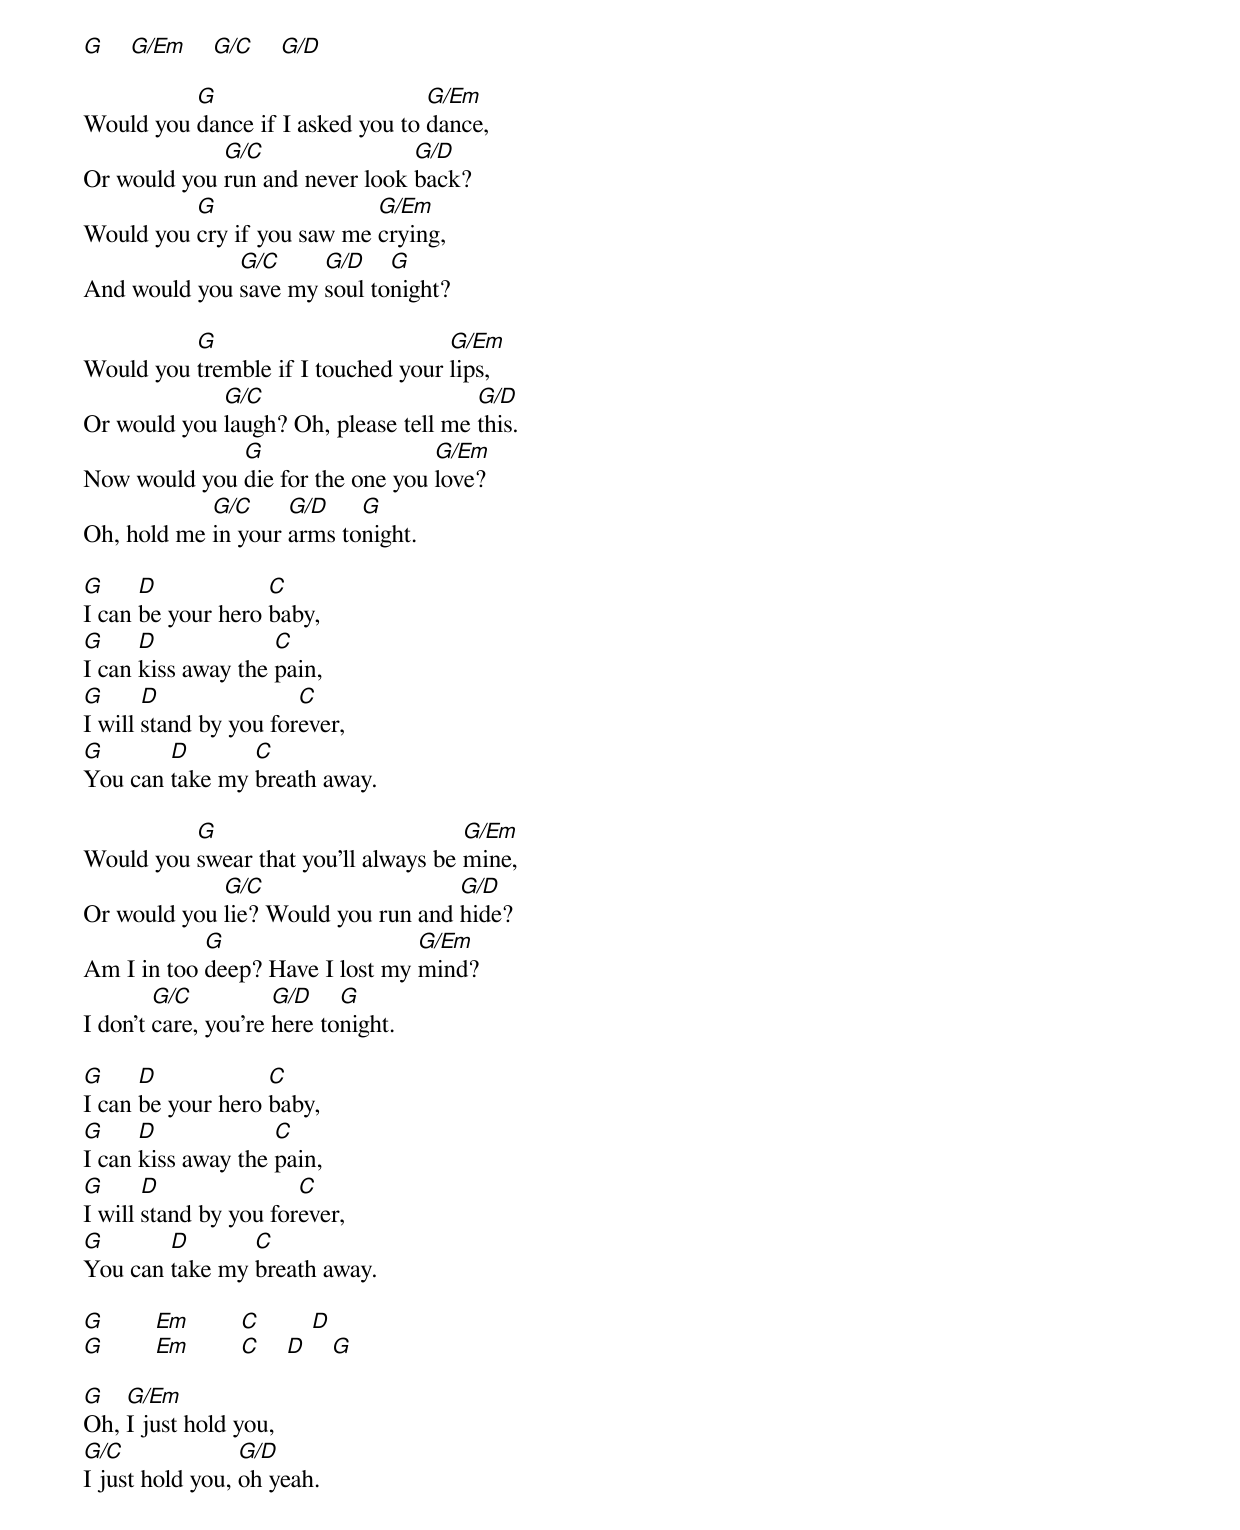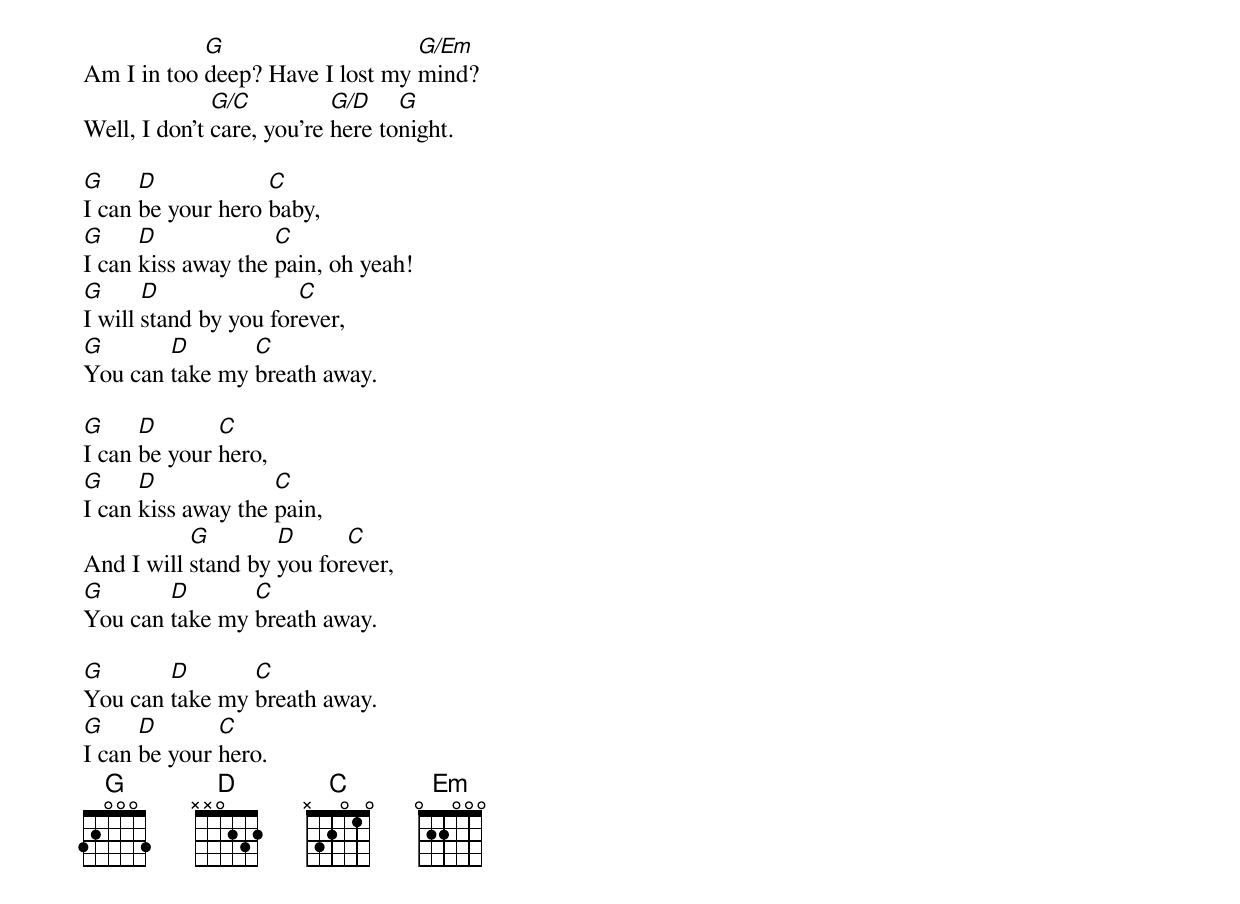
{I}
[G]    [G/Em]    [G/C]    [G/D]

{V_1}
Would you [G]dance if I asked you to [G/Em]dance,
Or would you [G/C]run and never look [G/D]back?
Would you [G]cry if you saw me [G/Em]crying,
And would you [G/C]save my [G/D]soul to[G]night?

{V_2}
Would you [G]tremble if I touched your [G/Em]lips,
Or would you [G/C]laugh? Oh, please tell me [G/D]this.
Now would you [G]die for the one you [G/Em]love?
Oh, hold me [G/C]in your [G/D]arms to[G]night.

{C}
[G]I can [D]be your hero [C]baby,
[G]I can [D]kiss away the [C]pain,
[G]I will [D]stand by you for[C]ever,
[G]You can [D]take my [C]breath away.

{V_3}
Would you [G]swear that you'll always be [G/Em]mine,
Or would you [G/C]lie? Would you run and [G/D]hide?
Am I in too [G]deep? Have I lost my [G/Em]mind?
I don't [G/C]care, you're [G/D]here to[G]night.

{C}
[G]I can [D]be your hero [C]baby,
[G]I can [D]kiss away the [C]pain,
[G]I will [D]stand by you for[C]ever,
[G]You can [D]take my [C]breath away.

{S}
[G]        [Em]        [C]        [D]
[G]        [Em]        [C]    [D]    [G]

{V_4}
[G]Oh, [G/Em]I just hold you,
[G/C]I just hold you, [G/D]oh yeah.
Am I in too [G]deep? Have I lost my [G/Em]mind?
Well, I don't [G/C]care, you're [G/D]here to[G]night.

{C}
[G]I can [D]be your hero [C]baby,
[G]I can [D]kiss away the [C]pain, oh yeah!
[G]I will [D]stand by you for[C]ever,
[G]You can [D]take my [C]breath away.

{C}
[G]I can [D]be your [C]hero,
[G]I can [D]kiss away the [C]pain,
And I will [G]stand by [D]you for[C]ever,
[G]You can [D]take my [C]breath away.

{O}
[G]You can [D]take my [C]breath away.
[G]I can [D]be your [C]hero.
